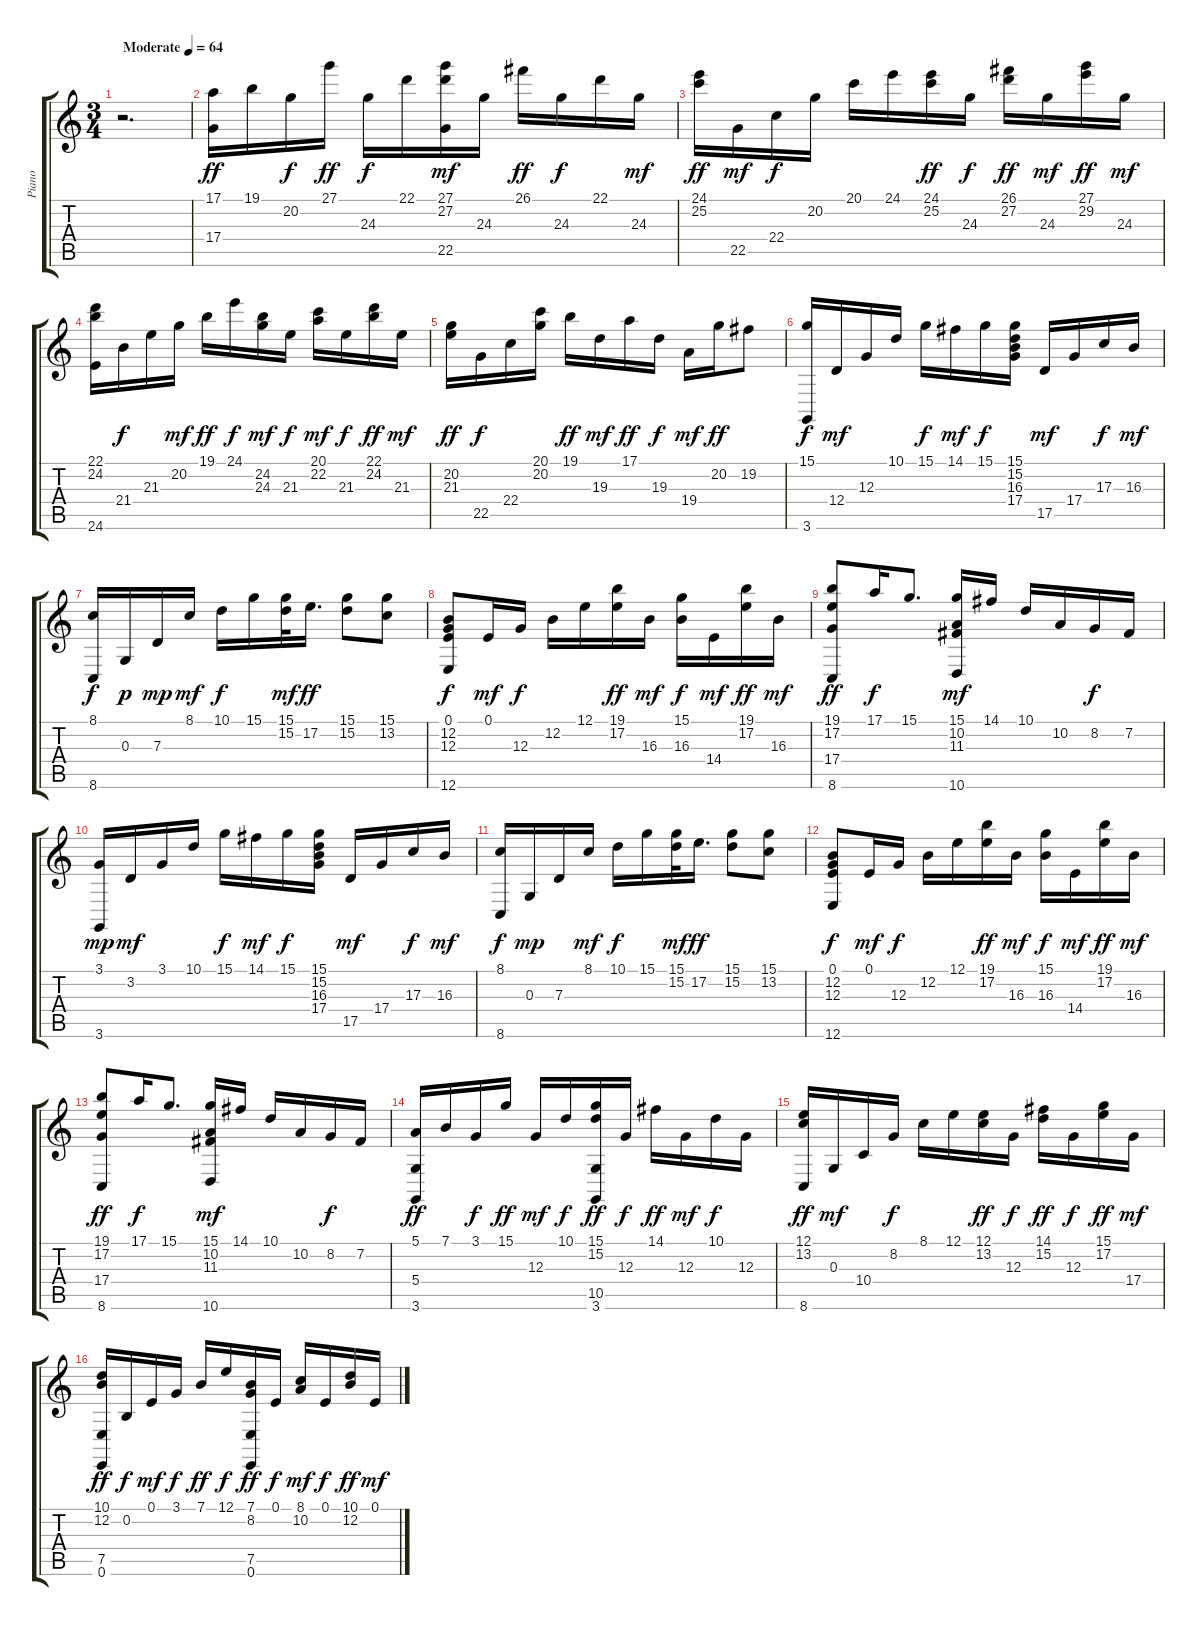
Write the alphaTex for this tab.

\track ("Piano" "Piano") {instrument acousticgrandpiano}
\staff {score tabs}
\tuning (E4 B3 G3 D3 A2 E2) {hide}
\ts (3 4)
\tempo (64 "Moderate")
\clef g2
\ks c
r.2{d dy ff instrument acousticgrandpiano} |
(17.1 17.4).16 19.1.16 20.2.16{dy f} 27.1.16{dy ff} 24.3.16{dy f} 22.1.16 (27.1 27.2 22.5).16{dy mf} 24.3.16 26.1.16{dy ff} 24.3.16{dy f} 22.1.16 24.3.16{dy mf} |
(24.1 25.2).16{dy ff} 22.5.16{dy mf} 22.4.16{dy f} 20.2.16 20.1.16 24.1.16 (24.1 25.2).16{dy ff} 24.3.16{dy f} (26.1 27.2).16{dy ff} 24.3.16{dy mf} (27.1 29.2).16{dy ff} 24.3.16{dy mf} |
(22.1 24.2 24.6).16 21.4.16{dy f} 21.3.16 20.2.16{dy mf} 19.1.16{dy ff} 24.1.16{dy f} (24.2 24.3).16{dy mf} 21.3.16{dy f} (20.1 22.2).16{dy mf} 21.3.16{dy f} (22.1 24.2).16{dy ff} 21.3.16{dy mf} |
(20.2 21.3).16{dy ff} 22.5.16{dy f} 22.4.16 (20.1 20.2).16 19.1.16{dy ff} 19.3.16{dy mf} 17.1.16{dy ff} 19.3.16{dy f} 19.4.16{dy mf} 20.2.16{dy ff} 19.2.8 |
(15.1 3.6).16{dy f} 12.4.16{dy mf} 12.3.16 10.1.16 15.1.16{dy f} 14.1.16{dy mf} 15.1.16{dy f} (15.1 15.2 16.3 17.4).16 17.5.16{dy mf} 17.4.16 17.3.16{dy f} 16.3.16{dy mf} |
(8.1 8.6).16{dy f} 0.3.16{dy p} 7.3.16{dy mp} 8.1.16{dy mf} 10.1.16{dy f} 15.1.16 (15.1 15.2).32{dy mf} 17.2.16{d dy ff} (15.1 15.2).8 (15.1 13.2).8 |
(0.1 12.2 12.3 12.6).8{dy f} 0.1.16{dy mf} 12.3.16{dy f} 12.2.16 12.1.16 (19.1 17.2).16{dy ff} 16.3.16{dy mf} (15.1 16.3).16{dy f} 14.4.16{dy mf} (19.1 17.2).16{dy ff} 16.3.16{dy mf} |
(19.1 17.2 17.4 8.6).8{dy ff} 17.1.16{dy f} 15.1.8{d} (15.1 10.2 11.3 10.6).16{dy mf} 14.1.16 10.1.16 10.2.16 8.2.16{dy f} 7.2.16 |
(3.1 3.6).16{dy mp} 3.2.16{dy mf} 3.1.16 10.1.16 15.1.16{dy f} 14.1.16{dy mf} 15.1.16{dy f} (15.1 15.2 16.3 17.4).16 17.5.16{dy mf} 17.4.16 17.3.16{dy f} 16.3.16{dy mf} |
(8.1 8.6).16{dy f} 0.3.16{dy mp} 7.3.16 8.1.16{dy mf} 10.1.16{dy f} 15.1.16 (15.1 15.2).32{dy mf} 17.2.16{d dy ff} (15.1 15.2).8 (15.1 13.2).8 |
(0.1 12.2 12.3 12.6).8{dy f} 0.1.16{dy mf} 12.3.16{dy f} 12.2.16 12.1.16 (19.1 17.2).16{dy ff} 16.3.16{dy mf} (15.1 16.3).16{dy f} 14.4.16{dy mf} (19.1 17.2).16{dy ff} 16.3.16{dy mf} |
(19.1 17.2 17.4 8.6).8{dy ff} 17.1.16{dy f} 15.1.8{d} (15.1 10.2 11.3 10.6).16{dy mf} 14.1.16 10.1.16 10.2.16 8.2.16{dy f} 7.2.16 |
(5.1 5.4 3.6).16{dy ff} 7.1.16 3.1.16{dy f} 15.1.16{dy ff} 12.3.16{dy mf} 10.1.16{dy f} (15.1 15.2 10.5 3.6).16{dy ff} 12.3.16{dy f} 14.1.16{dy ff} 12.3.16{dy mf} 10.1.16{dy f} 12.3.16 |
(12.1 13.2 8.6).16{dy ff} 0.3.16{dy mf} 10.4.16 8.2.16{dy f} 8.1.16 12.1.16 (12.1 13.2).16{dy ff} 12.3.16{dy f} (14.1 15.2).16{dy ff} 12.3.16{dy f} (15.1 17.2).16{dy ff} 17.4.16{dy mf} |
(10.1 12.2 7.5 0.6).16{dy ff} 0.2.16{dy f} 0.1.16{dy mf} 3.1.16{dy f} 7.1.16{dy ff} 12.1.16{dy f} (7.1 8.2 7.5 0.6).16{dy ff} 0.1.16{dy f} (8.1 10.2).16{dy mf} 0.1.16{dy f} (10.1 12.2).16{dy ff} 0.1.16{dy mf}
